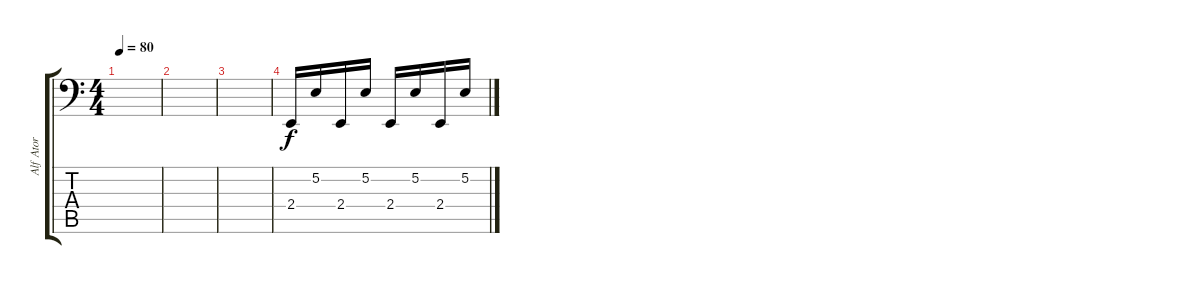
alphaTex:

\track ("Alf Ator" "Alf Ator") {instrument stringensemble1}
\staff {score tabs}
\tuning (E3 B2 G2 D2 A1 D1) {hide}
\ts (4 4)
\tempo 80
\clef f4
\ks c
|
|
|
2.4.16{instrument lead2sawtooth} 5.2.16 2.4.16 5.2.16 2.4.16 5.2.16 2.4.16 5.2.16
